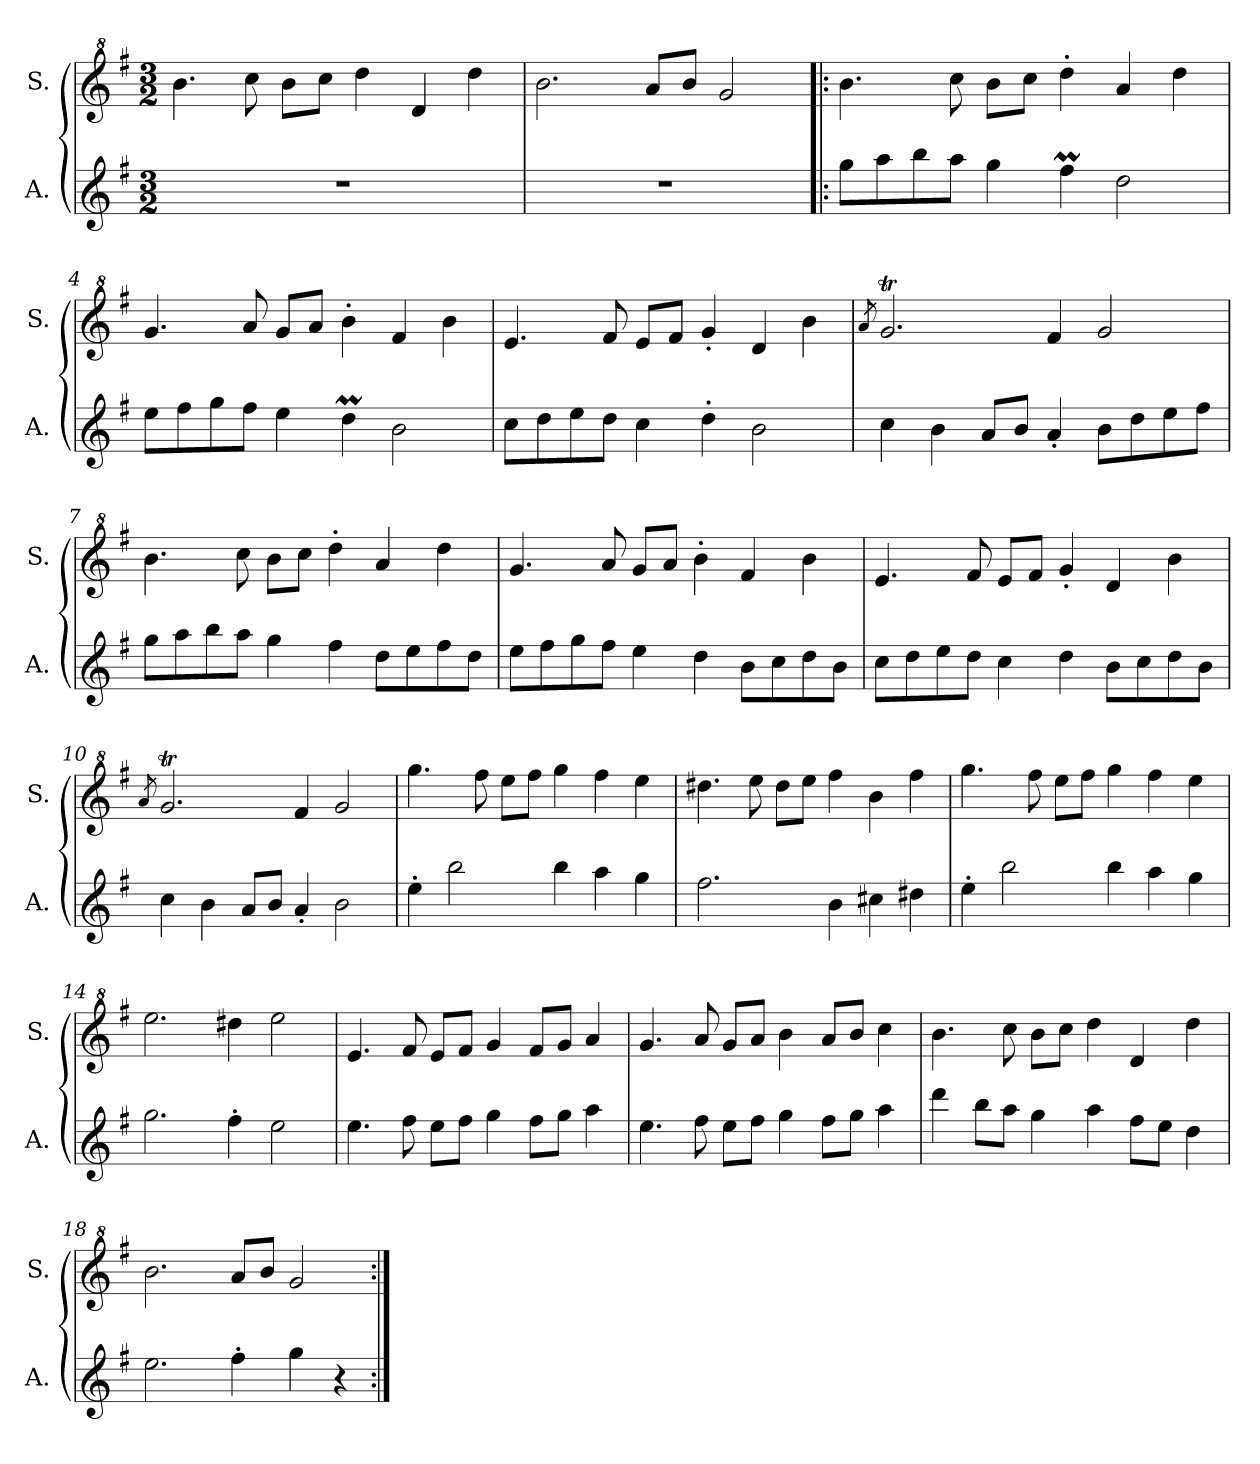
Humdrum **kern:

**kern	**kern
*part2	*part1
*staff2	*staff1
*I"A.	*I"S.
*I'A.	*I'S.
*clefG2	*clefG^2
*k[f#]	*k[f#]
*G:	*G:
*M3/2	*M3/2
=1	=1
1.r	4.bb\
.	8ccc\
.	8bb\L
.	8ccc\J
.	4ddd\
.	4dd/
.	4ddd\
=2	=2
1.r	2.bb\
.	8aa/L
.	8bb/J
.	2gg/
=3!|:	=3!|:
8gg\L	4.bb\
8aa\	.
8bb\	.
8aa\J	8ccc\
4gg\	8bb\L
.	8ccc\J
4ff#m\	4ddd'\
2dd\	4aa/
.	4ddd\
=4	=4
8ee\L	4.gg/
8ff#\	.
8gg\	.
8ff#\J	8aa/
4ee\	8gg/L
.	8aa/J
4ddM\	4bb'\
2b\	4ff#/
.	4bb\
!!LO:LB:g=z
=5	=5
8cc\L	4.ee/
8dd\	.
8ee\	.
8dd\J	8ff#/
4cc\	8ee/L
.	8ff#/J
4dd'\	4gg'/
2b\	4dd/
.	4bb\
=6	=6
.	8qaa/
4cc\	2.ggT/
4b\	.
8a/L	.
8b/J	.
4a'/	4ff#/
8b\L	2gg/
8dd\	.
8ee\	.
8ff#\J	.
=7	=7
8gg\L	4.bb\
8aa\	.
8bb\	.
8aa\J	8ccc\
4gg\	8bb\L
.	8ccc\J
4ff#\	4ddd'\
8dd\L	4aa/
8ee\	.
8ff#\	4ddd\
8dd\J	.
!!LO:LB:g=z
=8	=8
8ee\L	4.gg/
8ff#\	.
8gg\	.
8ff#\J	8aa/
4ee\	8gg/L
.	8aa/J
4dd\	4bb'\
8b\L	4ff#/
8cc\	.
8dd\	4bb\
8b\J	.
=9	=9
8cc\L	4.ee/
8dd\	.
8ee\	.
8dd\J	8ff#/
4cc\	8ee/L
.	8ff#/J
4dd\	4gg'/
8b\L	4dd/
8cc\	.
8dd\	4bb\
8b\J	.
=10	=10
.	8qaa/
4cc\	2.ggT/
4b\	.
8a/L	.
8b/J	.
4a'/	4ff#/
2b\	2gg/
!!LO:LB:g=z
=11	=11
4ee'\	4.ggg\
2bb\	.
.	8fff#\
.	8eee\L
.	8fff#\J
4bb\	4ggg\
4aa\	4fff#\
4gg\	4eee\
=12	=12
2.ff#\	4.ddd#X\
.	8eee\
.	8ddd#\L
.	8eee\J
4b\	4fff#\
4cc#X\	4bb\
4dd#X\	4fff#\
=13	=13
4ee'\	4.ggg\
2bb\	.
.	8fff#\
.	8eee\L
.	8fff#\J
4bb\	4ggg\
4aa\	4fff#\
4gg\	4eee\
=14	=14
2.gg\	2.eee\
4ff#'\	4ddd#X\
2ee\	2eee\
!!LO:LB:g=z
=15	=15
4.ee\	4.ee/
8ff#\	8ff#/
8ee\L	8ee/L
8ff#\J	8ff#/J
4gg\	4gg/
8ff#\L	8ff#/L
8gg\J	8gg/J
4aa\	4aa/
=16	=16
4.ee\	4.gg/
8ff#\	8aa/
8ee\L	8gg/L
8ff#\J	8aa/J
4gg\	4bb\
8ff#\L	8aa/L
8gg\J	8bb/J
4aa\	4ccc\
=17	=17
4ddd\	4.bb\
8bb\L	.
8aa\J	8ccc\
4gg\	8bb\L
.	8ccc\J
4aa\	4ddd\
8ff#\L	4dd/
8ee\J	.
4dd\	4ddd\
=18	=18
2.ee\	2.bb\
4ff#'\	8aa/L
.	8bb/J
4gg\	2gg/
4r	.
=:|!	=:|!
*-	*-
